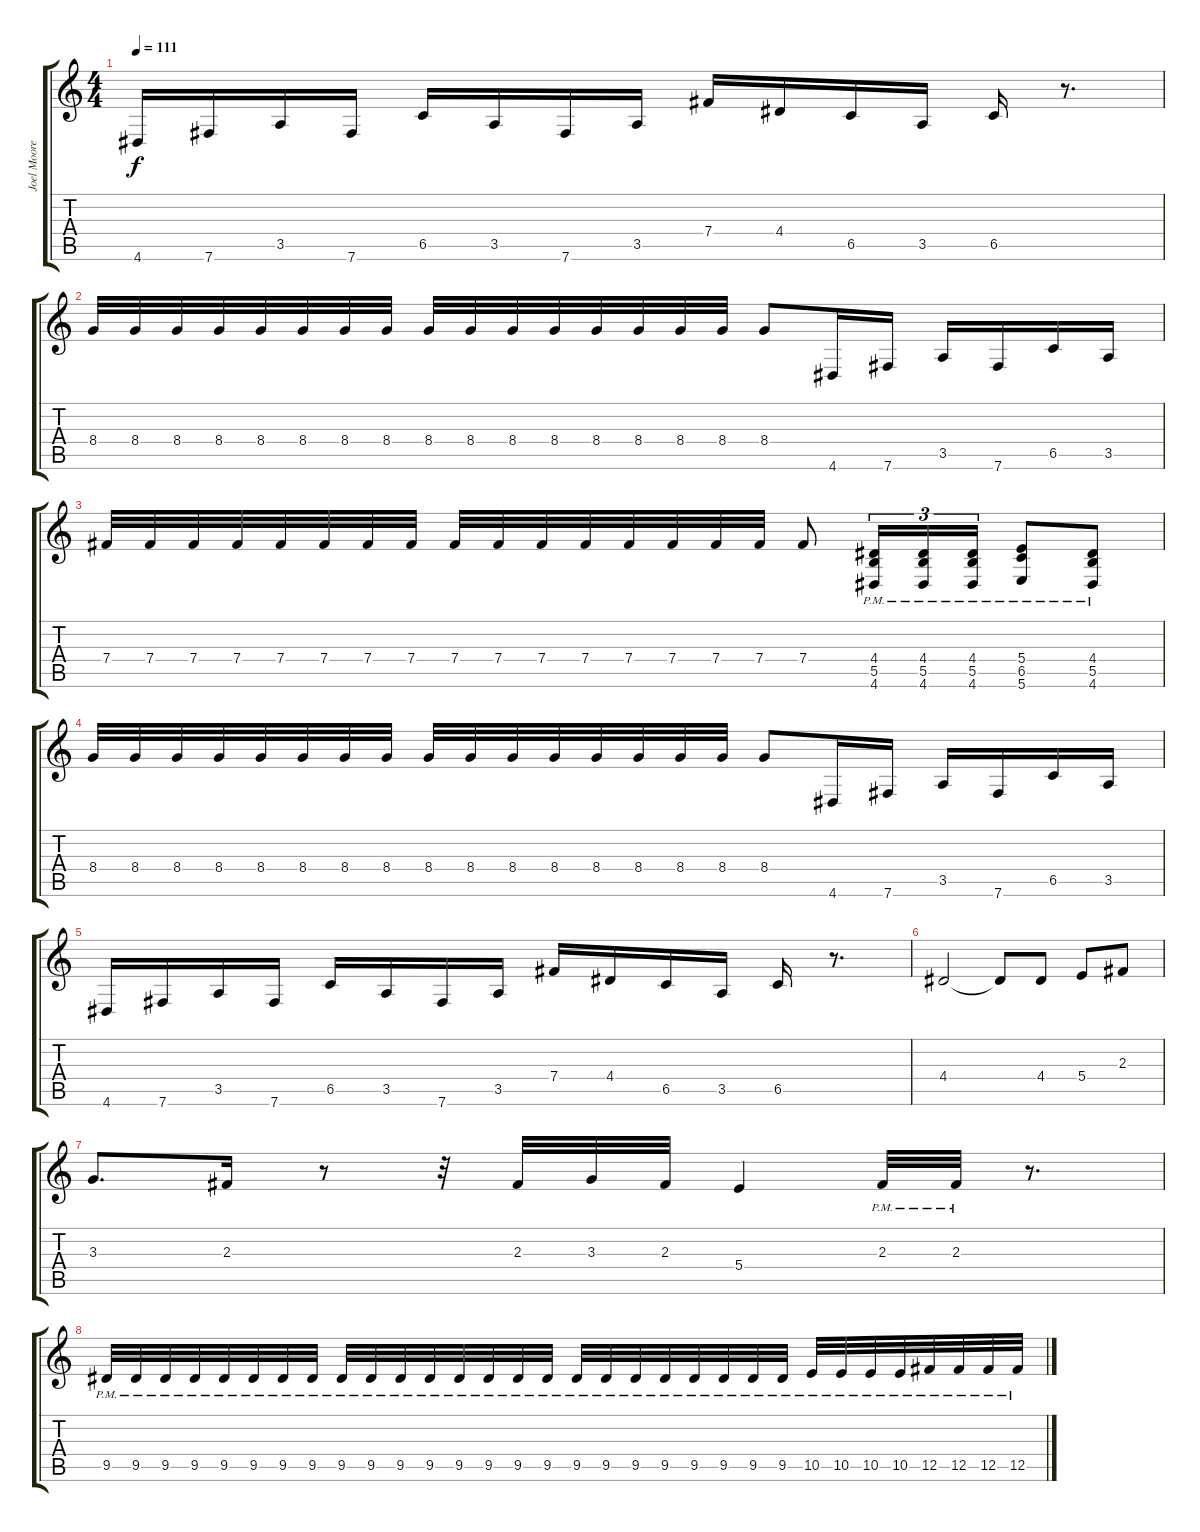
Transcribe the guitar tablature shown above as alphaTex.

\track ("Joel Moore rhythm" "Joel Moore") {instrument overdrivenguitar}
\staff {score tabs}
\tuning (Db4 Ab3 E3 B2 Gb2 B1) {hide}
\ts (4 4)
\tempo 111
\clef g2
\ks c
4.6.16{dy f} 7.6.16 3.5.16 7.6.16 6.5.16 3.5.16 7.6.16 3.5.16 7.4.16 4.4.16 6.5.16 3.5.16 6.5.16 r.8{d} |
8.4.32 8.4.32 8.4.32 8.4.32 8.4.32 8.4.32 8.4.32 8.4.32 8.4.32 8.4.32 8.4.32 8.4.32 8.4.32 8.4.32 8.4.32 8.4.32 8.4.8 4.6.16 7.6.16 3.5.16 7.6.16 6.5.16 3.5.16 |
7.4.32 7.4.32 7.4.32 7.4.32 7.4.32 7.4.32 7.4.32 7.4.32 7.4.32 7.4.32 7.4.32 7.4.32 7.4.32 7.4.32 7.4.32 7.4.32 7.4.8 (4.4 5.5 4.6{pm}).16{tu (3 2)} (4.4 5.5 4.6{pm}).16{tu (3 2)} (4.4{pm} 5.5{pm} 4.6{pm}).16{tu (3 2)} (5.4{pm} 6.5{pm} 5.6{pm}).8 (4.4{pm} 5.5{pm} 4.6{pm}).8 |
8.4.32 8.4.32 8.4.32 8.4.32 8.4.32 8.4.32 8.4.32 8.4.32 8.4.32 8.4.32 8.4.32 8.4.32 8.4.32 8.4.32 8.4.32 8.4.32 8.4.8 4.6.16 7.6.16 3.5.16 7.6.16 6.5.16 3.5.16 |
4.6.16 7.6.16 3.5.16 7.6.16 6.5.16 3.5.16 7.6.16 3.5.16 7.4.16 4.4.16 6.5.16 3.5.16 6.5.16 r.8{d} |
4.4.2 4.4{t}.8 4.4.8 5.4.8 2.3.8 |
3.3.8{d} 2.3.16 r.8 r.32 2.3.32 3.3.32 2.3.32 5.4.4 2.3{pm}.32 2.3{pm}.32 r.8{d} |
9.5{pm}.32 9.5{pm}.32 9.5{pm}.32 9.5{pm}.32 9.5{pm}.32 9.5{pm}.32 9.5{pm}.32 9.5{pm}.32 9.5{pm}.32 9.5{pm}.32 9.5{pm}.32 9.5{pm}.32 9.5{pm}.32 9.5{pm}.32 9.5{pm}.32 9.5{pm}.32 9.5{pm}.32 9.5{pm}.32 9.5{pm}.32 9.5{pm}.32 9.5{pm}.32 9.5{pm}.32 9.5{pm}.32 9.5{pm}.32 10.5{pm}.32 10.5{pm}.32 10.5{pm}.32 10.5{pm}.32 12.5{pm}.32 12.5{pm}.32 12.5{pm}.32 12.5{pm}.32
